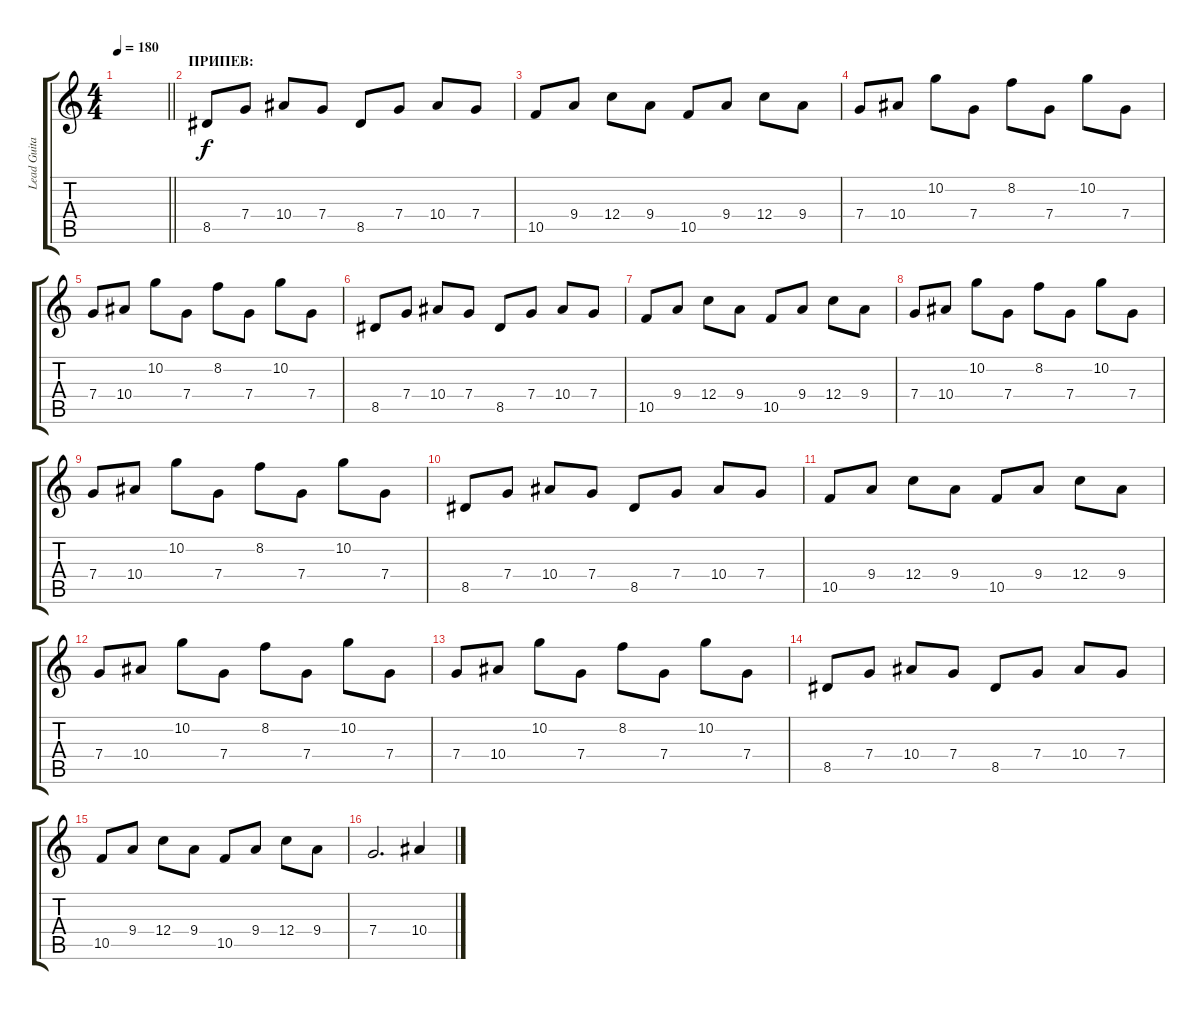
\track ("Lead Guitar" "Lead Guita") {instrument distortionguitar}
\staff {score tabs}
\tuning (D4 A3 F3 C3 G2 D2) {hide}
\ts (4 4)
\tempo 180
\clef g2
\barLineRight lightlight
\ks c
|
\section ("" "ПРИПЕВ:")
8.5.8 7.4.8 10.4.8 7.4.8 8.5.8 7.4.8 10.4.8 7.4.8 |
10.5.8 9.4.8 12.4.8 9.4.8 10.5.8 9.4.8 12.4.8 9.4.8 |
7.4.8 10.4.8 10.2.8 7.4.8 8.2.8 7.4.8 10.2.8 7.4.8 |
7.4.8 10.4.8 10.2.8 7.4.8 8.2.8 7.4.8 10.2.8 7.4.8 |
8.5.8 7.4.8 10.4.8 7.4.8 8.5.8 7.4.8 10.4.8 7.4.8 |
10.5.8 9.4.8 12.4.8 9.4.8 10.5.8 9.4.8 12.4.8 9.4.8 |
7.4.8 10.4.8 10.2.8 7.4.8 8.2.8 7.4.8 10.2.8 7.4.8 |
7.4.8 10.4.8 10.2.8 7.4.8 8.2.8 7.4.8 10.2.8 7.4.8 |
8.5.8 7.4.8 10.4.8 7.4.8 8.5.8 7.4.8 10.4.8 7.4.8 |
10.5.8 9.4.8 12.4.8 9.4.8 10.5.8 9.4.8 12.4.8 9.4.8 |
7.4.8 10.4.8 10.2.8 7.4.8 8.2.8 7.4.8 10.2.8 7.4.8 |
7.4.8 10.4.8 10.2.8 7.4.8 8.2.8 7.4.8 10.2.8 7.4.8 |
8.5.8 7.4.8 10.4.8 7.4.8 8.5.8 7.4.8 10.4.8 7.4.8 |
10.5.8 9.4.8 12.4.8 9.4.8 10.5.8 9.4.8 12.4.8 9.4.8 |
7.4.2{d} 10.4.4
